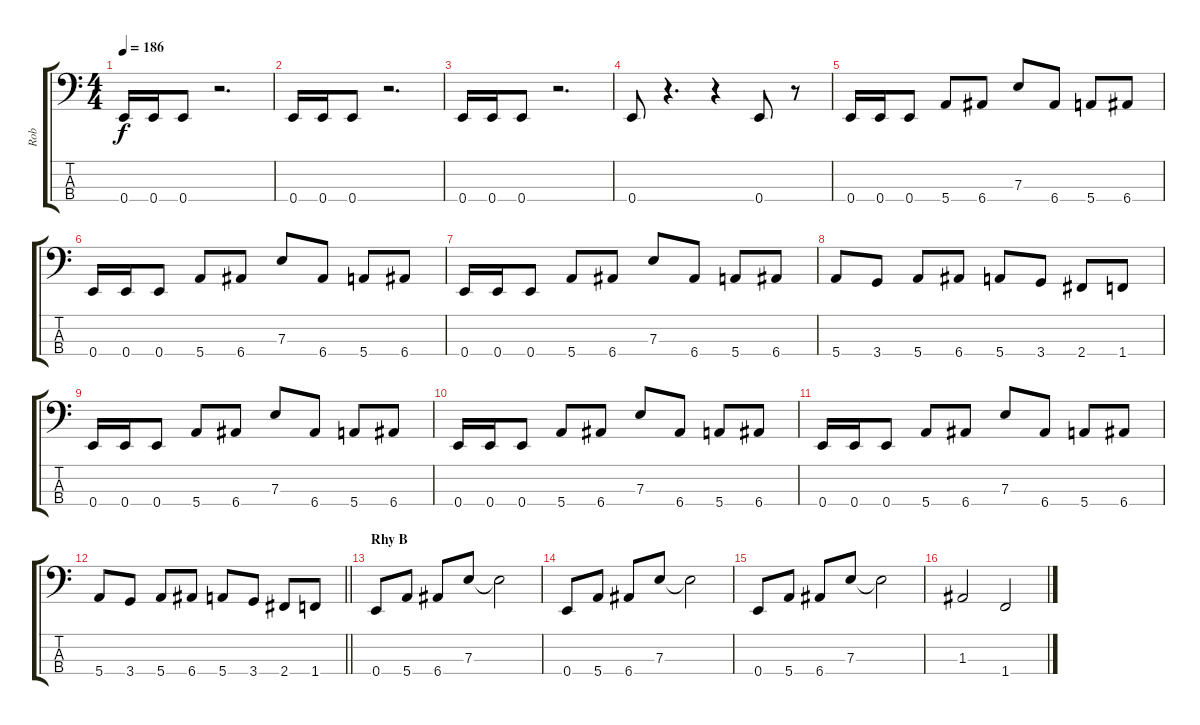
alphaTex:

\track ("Rob" "Rob") {instrument electricbassfinger}
\staff {score tabs}
\tuning (G2 D2 A1 E1) {hide}
\ts (4 4)
\tempo 186
\clef f4
\ks c
0.4.16{dy f} 0.4.16 0.4.8 r.2{d} |
0.4.16 0.4.16 0.4.8 r.2{d} |
0.4.16 0.4.16 0.4.8 r.2{d} |
0.4.8 r.4{d} r.4 0.4.8 r.8 |
0.4.16 0.4.16 0.4.8 5.4.8 6.4.8 7.3.8 6.4.8 5.4.8 6.4.8 |
0.4.16 0.4.16 0.4.8 5.4.8 6.4.8 7.3.8 6.4.8 5.4.8 6.4.8 |
0.4.16 0.4.16 0.4.8 5.4.8 6.4.8 7.3.8 6.4.8 5.4.8 6.4.8 |
5.4.8 3.4.8 5.4.8 6.4.8 5.4.8 3.4.8 2.4.8 1.4.8 |
0.4.16 0.4.16 0.4.8 5.4.8 6.4.8 7.3.8 6.4.8 5.4.8 6.4.8 |
0.4.16 0.4.16 0.4.8 5.4.8 6.4.8 7.3.8 6.4.8 5.4.8 6.4.8 |
0.4.16 0.4.16 0.4.8 5.4.8 6.4.8 7.3.8 6.4.8 5.4.8 6.4.8 |
\barLineRight lightlight
5.4.8 3.4.8 5.4.8 6.4.8 5.4.8 3.4.8 2.4.8 1.4.8 |
\section ("" "Rhy B")
0.4.8 5.4.8 6.4.8 7.3.8 7.3{t}.2 |
0.4.8 5.4.8 6.4.8 7.3.8 7.3{t}.2 |
0.4.8 5.4.8 6.4.8 7.3.8 7.3{t}.2 |
1.3.2 1.4.2
